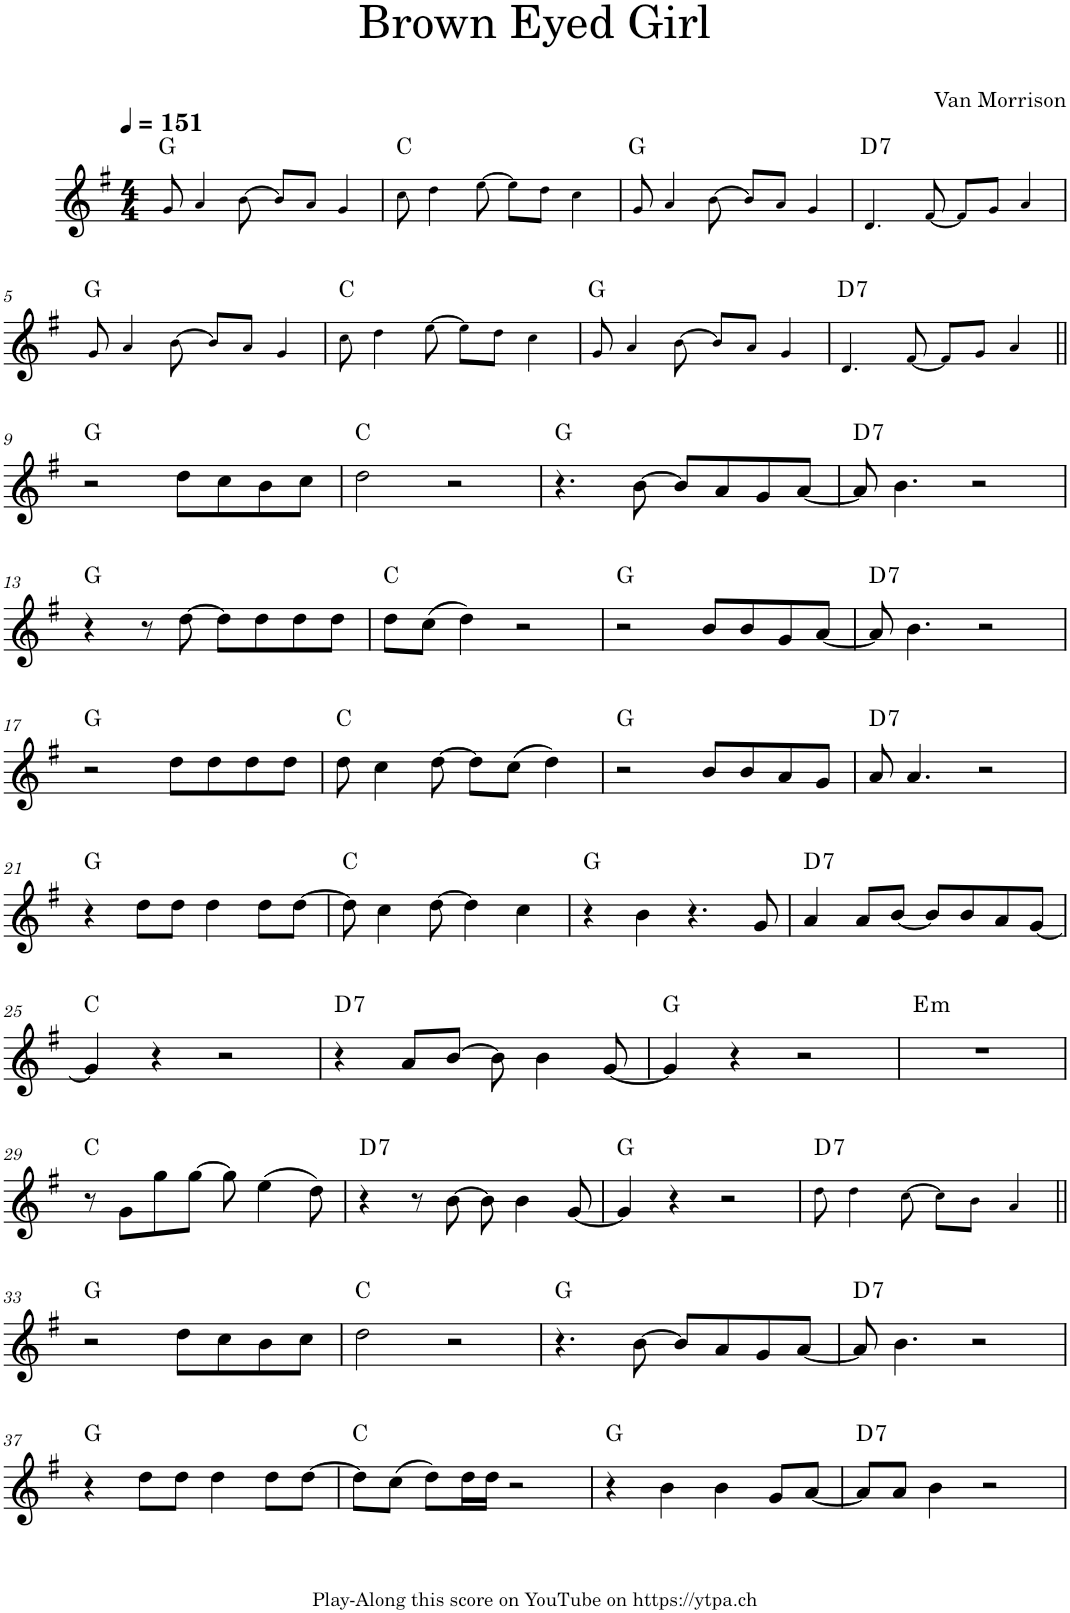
**kern	**harte
*part1	*part1
*staff1	*
*I"Piano	*
*I'Pno.	*
*clefG2	*
*k[f#]	*
*M4/4	*
*MM151	*
=1	=1
8g!/	G:maj
4a!/	.
[8b!\	.
8b!/L]	.
8a!/J	.
4g!/	.
=2	=2
8cc!\	C:maj
4dd!\	.
[8ee!\	.
8ee!\L]	.
8dd!\J	.
4cc!\	.
=3	=3
8g!/	G:maj
4a!/	.
[8b!\	.
8b!/L]	.
8a!/J	.
4g!/	.
=4	=4
!	!LO:H:kt=7
4.d!/	D:7
[8f#!/	.
8f#!/L]	.
8g!/J	.
4a!/	.
!!LO:LB:g=z
=5	=5
8g!/	G:maj
4a!/	.
[8b!\	.
8b!/L]	.
8a!/J	.
4g!/	.
=6	=6
8cc!\	C:maj
4dd!\	.
[8ee!\	.
8ee!\L]	.
8dd!\J	.
4cc!\	.
=7	=7
8g!/	G:maj
4a!/	.
[8b!\	.
8b!/L]	.
8a!/J	.
4g!/	.
=8	=8
!	!LO:H:kt=7
4.d!/	D:7
[8f#!/	.
8f#!/L]	.
8g!/J	.
4a!/	.
!!LO:LB:g=z
=9||	=9||
2r	G:maj
8dd\L	.
8cc\	.
8b\	.
8cc\J	.
=10	=10
2dd\	C:maj
2r	.
=11	=11
4.r	G:maj
[8b\	.
8b/L]	.
8a/	.
8g/	.
[8a/J	.
=12	=12
!	!LO:H:kt=7
8a/]	D:7
4.b\	.
2r	.
!!LO:LB:g=z
=13	=13
4r	G:maj
8r	.
[8dd\	.
8dd\L]	.
8dd\	.
8dd\	.
8dd\J	.
=14	=14
8dd\L	C:maj
(8cc\J	.
4dd\)	.
2r	.
=15	=15
2r	G:maj
8b/L	.
8b/	.
8g/	.
[8a/J	.
=16	=16
!	!LO:H:kt=7
8a/]	D:7
4.b\	.
2r	.
!!LO:LB:g=z
=17	=17
2r	G:maj
8dd\L	.
8dd\	.
8dd\	.
8dd\J	.
=18	=18
8dd\	C:maj
4cc\	.
[8dd\	.
8dd\L]	.
(8cc\J	.
4dd\)	.
=19	=19
2r	G:maj
8b/L	.
8b/	.
8a/	.
8g/J	.
=20	=20
!	!LO:H:kt=7
8a/	D:7
4.a/	.
2r	.
!!LO:LB:g=z
=21	=21
4r	G:maj
8dd\L	.
8dd\J	.
4dd\	.
8dd\L	.
[8dd\J	.
=22	=22
8dd\]	C:maj
4cc\	.
[8dd\	.
4dd\]	.
4cc\	.
=23	=23
4r	G:maj
4b\	.
4.r	.
8g/	.
=24	=24
!	!LO:H:kt=7
4a/	D:7
8a/L	.
[8b/J	.
8b/L]	.
8b/	.
8a/	.
[8g/J	.
!!LO:LB:g=z
=25	=25
4g/]	C:maj
4r	.
2r	.
=26	=26
!	!LO:H:kt=7
4r	D:7
8a/L	.
[8b/J	.
8b\]	.
4b\	.
[8g/	.
=27	=27
4g/]	G:maj
4r	.
2r	.
=28	=28
!	!LO:H:kt=m
1r	E:min
!!LO:LB:g=z
=29	=29
8r	C:maj
8g\L	.
8gg\	.
[8gg\J	.
8gg\]	.
(4ee\	.
8dd\)	.
=30	=30
!	!LO:H:kt=7
4r	D:7
8r	.
[8b\	.
8b\]	.
4b\	.
[8g/	.
=31	=31
4g/]	G:maj
4r	.
2r	.
=32	=32
!	!LO:H:kt=7
8dd!\	D:7
4dd!\	.
[8cc!\	.
8cc!\L]	.
8b!\J	.
4a!/	.
!!LO:LB:g=z
=33||	=33||
2r	G:maj
8dd\L	.
8cc\	.
8b\	.
8cc\J	.
=34	=34
2dd\	C:maj
2r	.
=35	=35
4.r	G:maj
[8b\	.
8b/L]	.
8a/	.
8g/	.
[8a/J	.
=36	=36
!	!LO:H:kt=7
8a/]	D:7
4.b\	.
2r	.
!!LO:LB:g=z
=37	=37
4r	G:maj
8dd\L	.
8dd\J	.
4dd\	.
8dd\L	.
[8dd\J	.
=38	=38
8dd\L]	C:maj
(8cc\J	.
8dd\L)	.
16dd\L	.
16dd\JJ	.
2r	.
=39	=39
4r	G:maj
4b\	.
4b\	.
8g/L	.
[8a/J	.
=40	=40
!	!LO:H:kt=7
8a/L]	D:7
8a/J	.
4b\	.
2r	.
=	=
*-	*-
